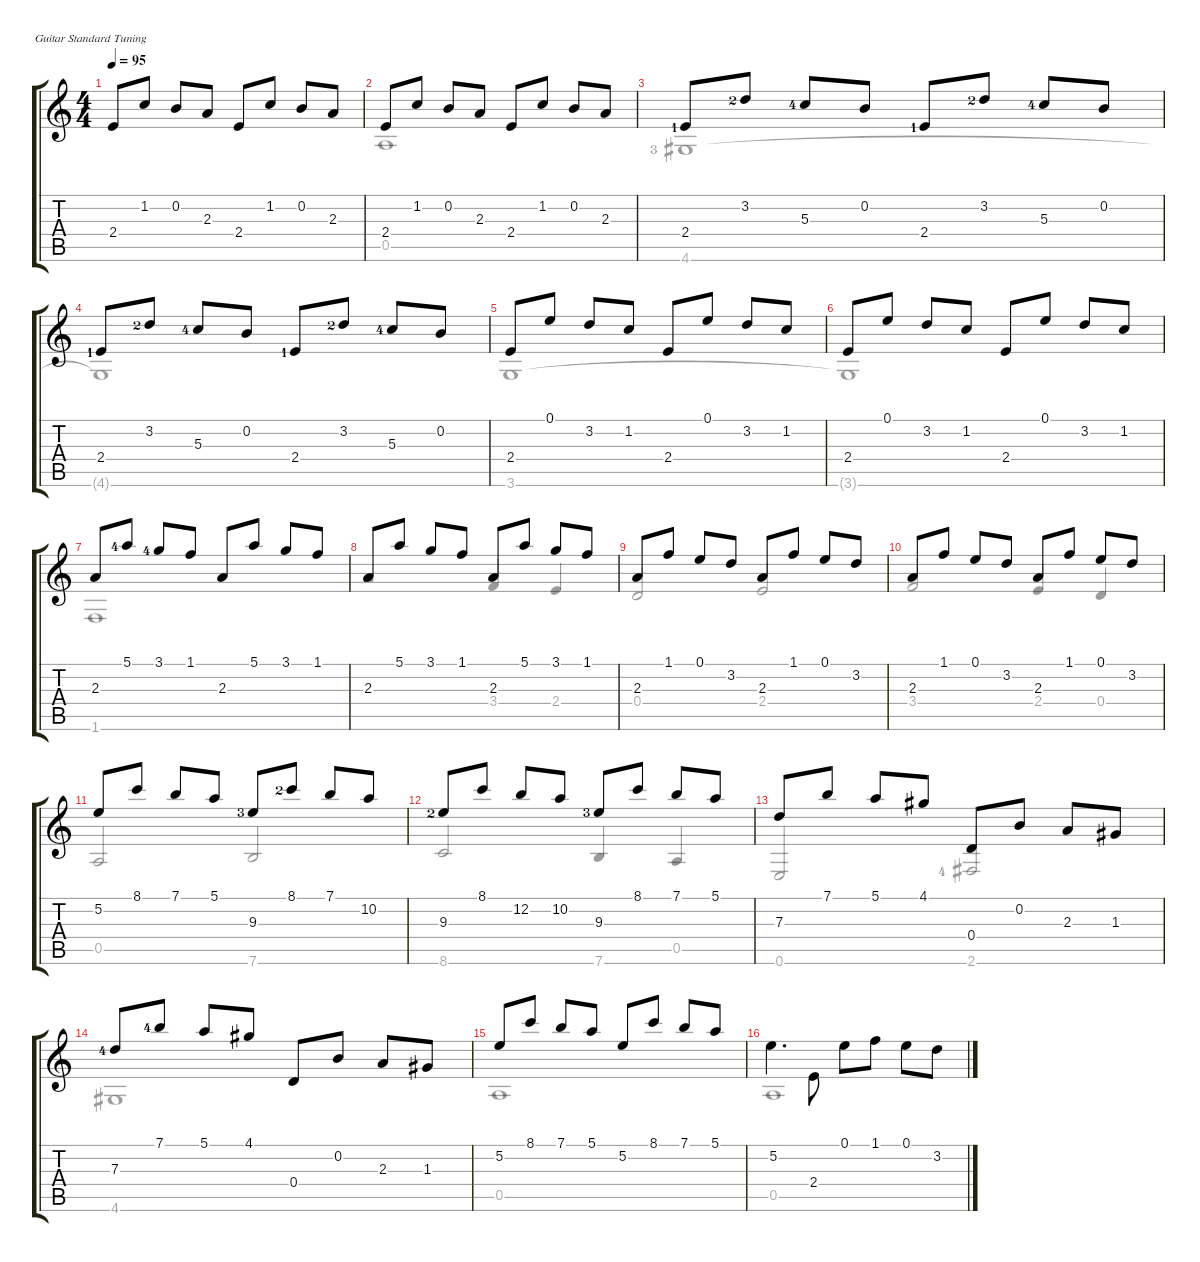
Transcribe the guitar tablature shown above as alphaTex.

\defaultSystemsLayout 4
\hideDynamics
\bracketExtendMode groupsimilarinstruments
\firstSystemTrackNameOrientation horizontal
\otherSystemsTrackNameOrientation horizontal
\track "" {instrument acousticguitarsteel}
\staff {score tabs}
\tuning (E4 B3 G3 D3 A2 E2)
\voice
\ts (4 4)
\tempo 95
\clef g2
\ks c
2.4.8{dy f instrument acousticguitarsteel} 1.2.8 0.2.8 2.3.8 2.4.8 1.2.8 0.2.8 2.3.8 |
2.4.8 1.2.8 0.2.8 2.3.8 2.4.8 1.2.8 0.2.8 2.3.8 |
2.4{lf 2}.8 3.2{lf 3}.8 5.3{lf 5}.8 0.2.8 2.4{lf 2}.8 3.2{lf 3}.8 5.3{lf 5}.8 0.2.8 |
2.4{lf 2}.8 3.2{lf 3}.8 5.3{lf 5}.8 0.2.8 2.4{lf 2}.8 3.2{lf 3}.8 5.3{lf 5}.8 0.2.8 |
2.4.8 0.1.8 3.2.8 1.2.8 2.4.8 0.1.8 3.2.8 1.2.8 |
2.4.8 0.1.8 3.2.8 1.2.8 2.4.8 0.1.8 3.2.8 1.2.8 |
2.3.8 5.1{lf 5}.8 3.1{lf 5}.8 1.1.8 2.3.8 5.1.8 3.1.8 1.1.8 |
2.3.8 5.1.8 3.1.8 1.1.8 2.3.8 5.1.8 3.1.8 1.1.8 |
2.3.8 1.1.8 0.1.8 3.2.8 2.3.8 1.1.8 0.1.8 3.2.8 |
2.3.8 1.1.8 0.1.8 3.2.8 2.3.8 1.1.8 0.1.8 3.2.8 |
5.2.8 8.1.8 7.1.8 5.1.8 9.3{lf 4}.8 8.1{lf 3}.8 7.1.8 10.2.8 |
9.3{lf 3}.8 8.1.8 12.2.8 10.2.8 9.3{lf 4}.8 8.1.8 7.1.8 5.1.8 |
7.3.8 7.1.8 5.1.8 4.1.8 0.4.8 0.2.8 2.3.8 1.3.8 |
7.3{lf 5}.8 7.1{lf 5}.8 5.1.8 4.1.8 0.4.8 0.2.8 2.3.8 1.3.8 |
5.2.8 8.1.8 7.1.8 5.1.8 5.2.8 8.1.8 7.1.8 5.1.8 |
\scale
0.217391 5.2.4{d beam invert} 2.4.8 0.1.8{beam invert} 1.1.8 0.1.8{beam invert} 3.2.8
\voice
\clef g2
\ottava regular
\simile none
\ks c
|
|
|
|
|
|
|
|
|
|
|
|
|
|
|
\scale
0.217391
\voice
\clef g2
\ottava regular
\simile none
\ks c
0.5.1{dy mf} |
0.5{t}.1 |
4.6{lf 4}.1 |
4.6{t}.1 |
3.6.1 |
3.6{t}.1 |
1.6.1 |
r.2 3.4.4{beam invert} 2.4.4{beam invert} |
0.4.2{beam invert} 2.4.2{beam invert} |
3.4.2{beam invert} 2.4.4{beam invert} 0.4.4{beam invert} |
0.5.2{beam invert} 7.6.2{beam invert} |
8.6.2{beam invert} 7.6.4{beam invert} 0.5.4{beam invert} |
0.6.2{beam invert} 2.6{lf 5}.2{beam invert} |
4.6.1 |
0.5.1 |
\scale
0.217391
